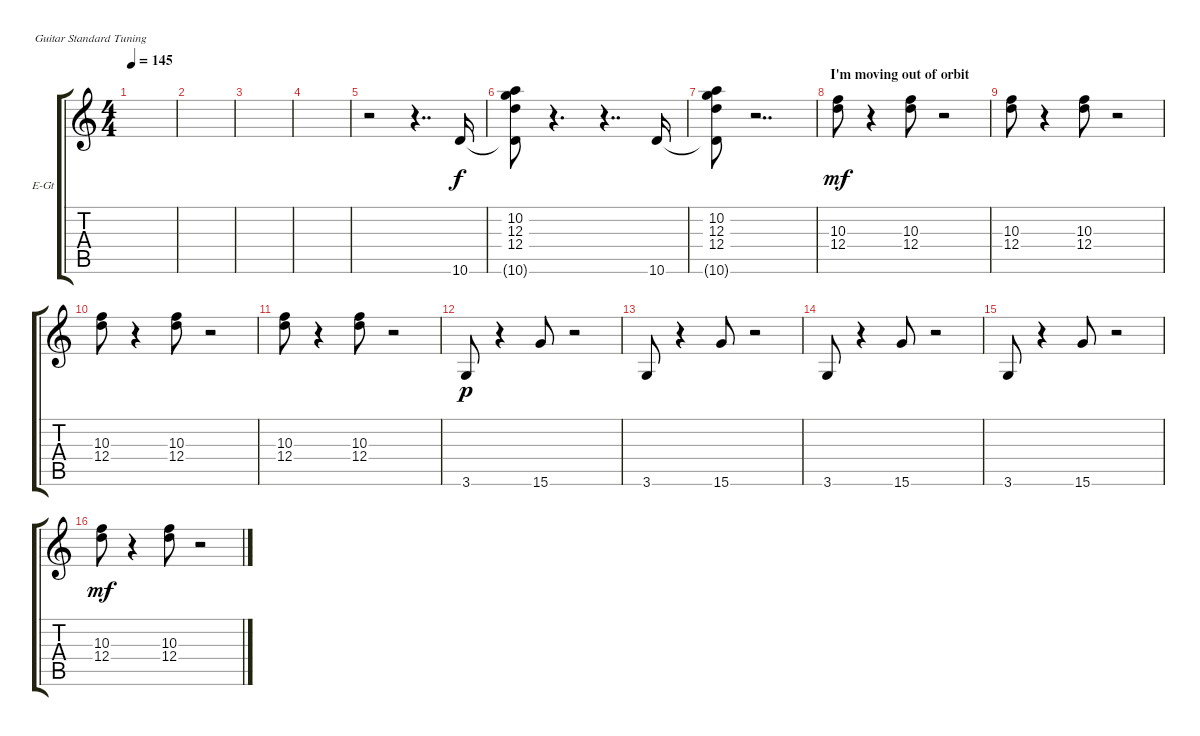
\defaultSystemsLayout 4
\bracketExtendMode groupsimilarinstruments
\firstSystemTrackNameOrientation horizontal
\otherSystemsTrackNameOrientation horizontal
\track ("Electric Guitar" "E-Gt") {instrument overdrivenguitar}
\staff {score tabs}
\tuning (E4 B3 G3 D3 A2 E2)
\ts (4 4)
\tempo 145
\clef g2
\ks c
|
|
|
|
r.2 r.4{dd} 10.6.16 |
(12.4 12.3 10.6{t} 10.2).8 r.4{d} r.4{dd} 10.6.16 |
(12.4 12.3 10.6{t} 10.2).8 r.2{dd} |
\section ("" "I'm moving out of orbit")
(12.4 10.3).8{dy mf} r.4 (12.4 10.3).8 r.2 |
(12.4 10.3).8 r.4 (12.4 10.3).8 r.2 |
(12.4 10.3).8 r.4 (12.4 10.3).8 r.2 |
(12.4 10.3).8 r.4 (12.4 10.3).8 r.2 |
3.6.8{dy p} r.4 15.6.8 r.2 |
3.6.8 r.4 15.6.8 r.2 |
3.6.8 r.4 15.6.8 r.2 |
3.6.8 r.4 15.6.8 r.2 |
(12.4 10.3).8{dy mf} r.4 (12.4 10.3).8 r.2
